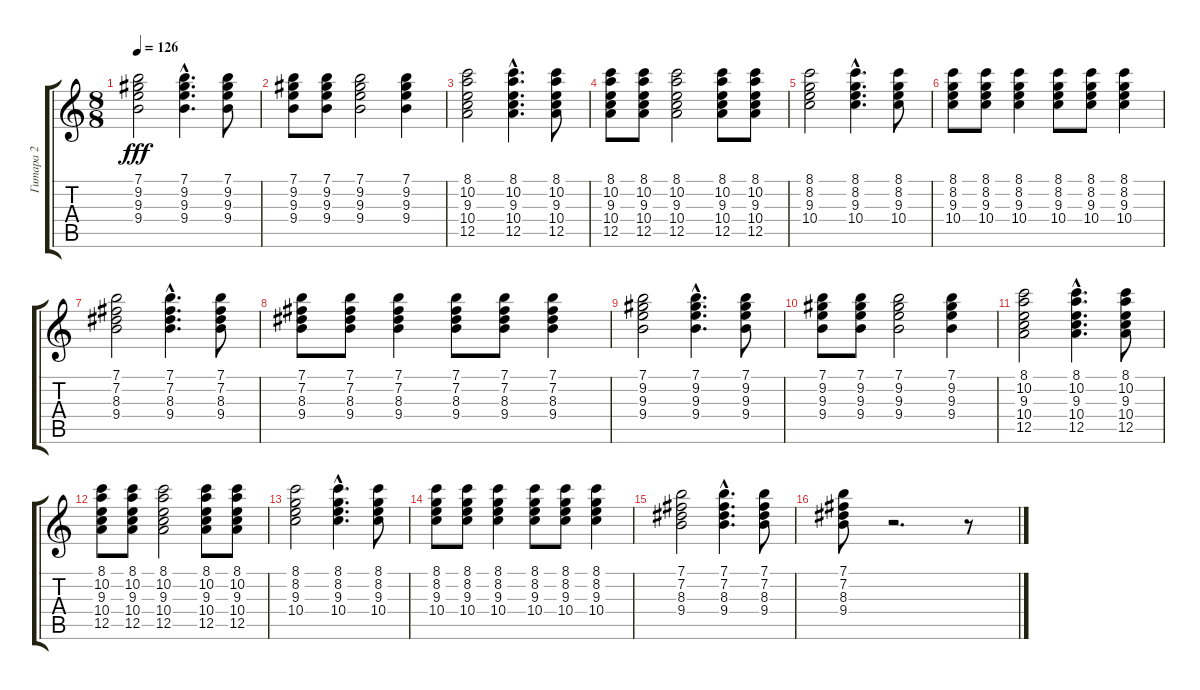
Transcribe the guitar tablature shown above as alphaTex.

\track ("Гитара 2" "Гитара 2") {instrument acousticguitarsteel}
\staff {score tabs}
\tuning (E4 B3 G3 D3 A2 E2) {hide}
\ts (8 8)
\tempo 126
\clef g2
\ks c
(7.1 9.2 9.3 9.4).2{dy fff} (7.1{hac} 9.2{hac} 9.3{hac} 9.4{hac}).4{d} (7.1 9.2 9.3 9.4).8 |
(7.1 9.2 9.3 9.4).8 (7.1 9.2 9.3 9.4).8 (7.1 9.2 9.3 9.4).2 (7.1 9.2 9.3 9.4).4 |
(8.1 10.2 9.3 10.4 12.5).2 (8.1{hac} 10.2{hac} 9.3{hac} 10.4{hac} 12.5{hac}).4{d} (8.1 10.2 9.3 10.4 12.5).8 |
(8.1 10.2 9.3 10.4 12.5).8 (8.1 10.2 9.3 10.4 12.5).8 (8.1 10.2 9.3 10.4 12.5).2 (8.1 10.2 9.3 10.4 12.5).8 (8.1 10.2 9.3 10.4 12.5).8 |
(8.1 8.2 9.3 10.4).2 (8.1{hac} 8.2{hac} 9.3{hac} 10.4{hac}).4{d} (8.1 8.2 9.3 10.4).8 |
(8.1 8.2 9.3 10.4).8 (8.1 8.2 9.3 10.4).8 (8.1 8.2 9.3 10.4).4 (8.1 8.2 9.3 10.4).8 (8.1 8.2 9.3 10.4).8 (8.1 8.2 9.3 10.4).4 |
(7.1 7.2 8.3 9.4).2 (7.1{hac} 7.2{hac} 8.3{hac} 9.4{hac}).4{d} (7.1 7.2 8.3 9.4).8 |
(7.1 7.2 8.3 9.4).8 (7.1 7.2 8.3 9.4).8 (7.1 7.2 8.3 9.4).4 (7.1 7.2 8.3 9.4).8 (7.1 7.2 8.3 9.4).8 (7.1 7.2 8.3 9.4).4 |
(7.1 9.2 9.3 9.4).2 (7.1{hac} 9.2{hac} 9.3{hac} 9.4{hac}).4{d} (7.1 9.2 9.3 9.4).8 |
(7.1 9.2 9.3 9.4).8 (7.1 9.2 9.3 9.4).8 (7.1 9.2 9.3 9.4).2 (7.1 9.2 9.3 9.4).4 |
(8.1 10.2 9.3 10.4 12.5).2 (8.1{hac} 10.2{hac} 9.3{hac} 10.4{hac} 12.5{hac}).4{d} (8.1 10.2 9.3 10.4 12.5).8 |
(8.1 10.2 9.3 10.4 12.5).8 (8.1 10.2 9.3 10.4 12.5).8 (8.1 10.2 9.3 10.4 12.5).2 (8.1 10.2 9.3 10.4 12.5).8 (8.1 10.2 9.3 10.4 12.5).8 |
(8.1 8.2 9.3 10.4).2 (8.1{hac} 8.2{hac} 9.3{hac} 10.4{hac}).4{d} (8.1 8.2 9.3 10.4).8 |
(8.1 8.2 9.3 10.4).8 (8.1 8.2 9.3 10.4).8 (8.1 8.2 9.3 10.4).4 (8.1 8.2 9.3 10.4).8 (8.1 8.2 9.3 10.4).8 (8.1 8.2 9.3 10.4).4 |
(7.1 7.2 8.3 9.4).2 (7.1{hac} 7.2{hac} 8.3{hac} 9.4{hac}).4{d} (7.1 7.2 8.3 9.4).8 |
(7.1 7.2 8.3 9.4).8 r.2{d} r.8
